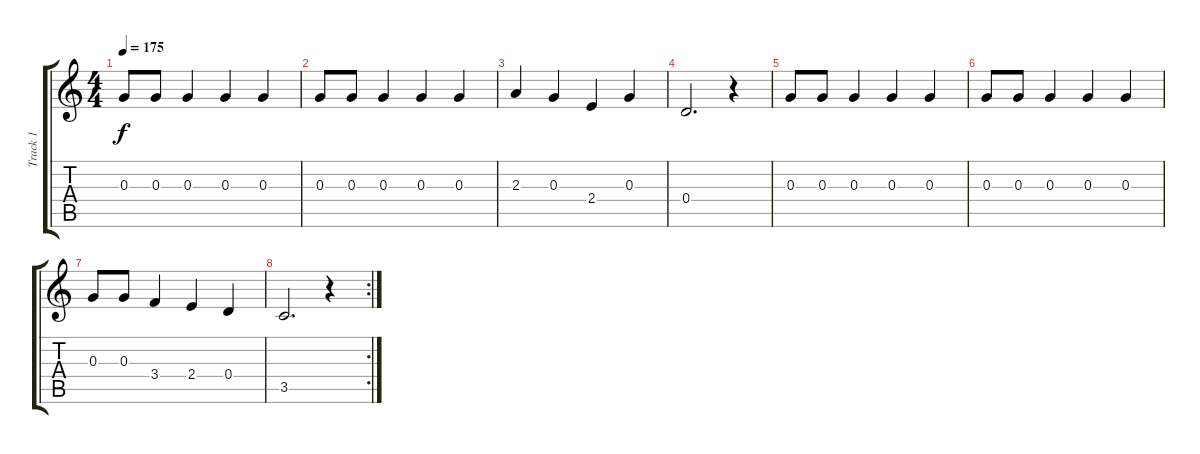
\track ("Track 1" "Track 1") {instrument acousticguitarsteel}
\staff {score tabs}
\tuning (E4 B3 G3 D3 A2 E2) {hide}
\ts (4 4)
\tempo 175
\clef g2
\ks c
0.3.8{dy f} 0.3.8 0.3.4 0.3.4 0.3.4 |
0.3.8 0.3.8 0.3.4 0.3.4 0.3.4 |
2.3.4 0.3.4 2.4.4 0.3.4 |
0.4.2{d} r.4 |
0.3.8 0.3.8 0.3.4 0.3.4 0.3.4 |
0.3.8 0.3.8 0.3.4 0.3.4 0.3.4 |
0.3.8 0.3.8 3.4.4 2.4.4 0.4.4 |
\rc 2
3.5.2{d} r.4
